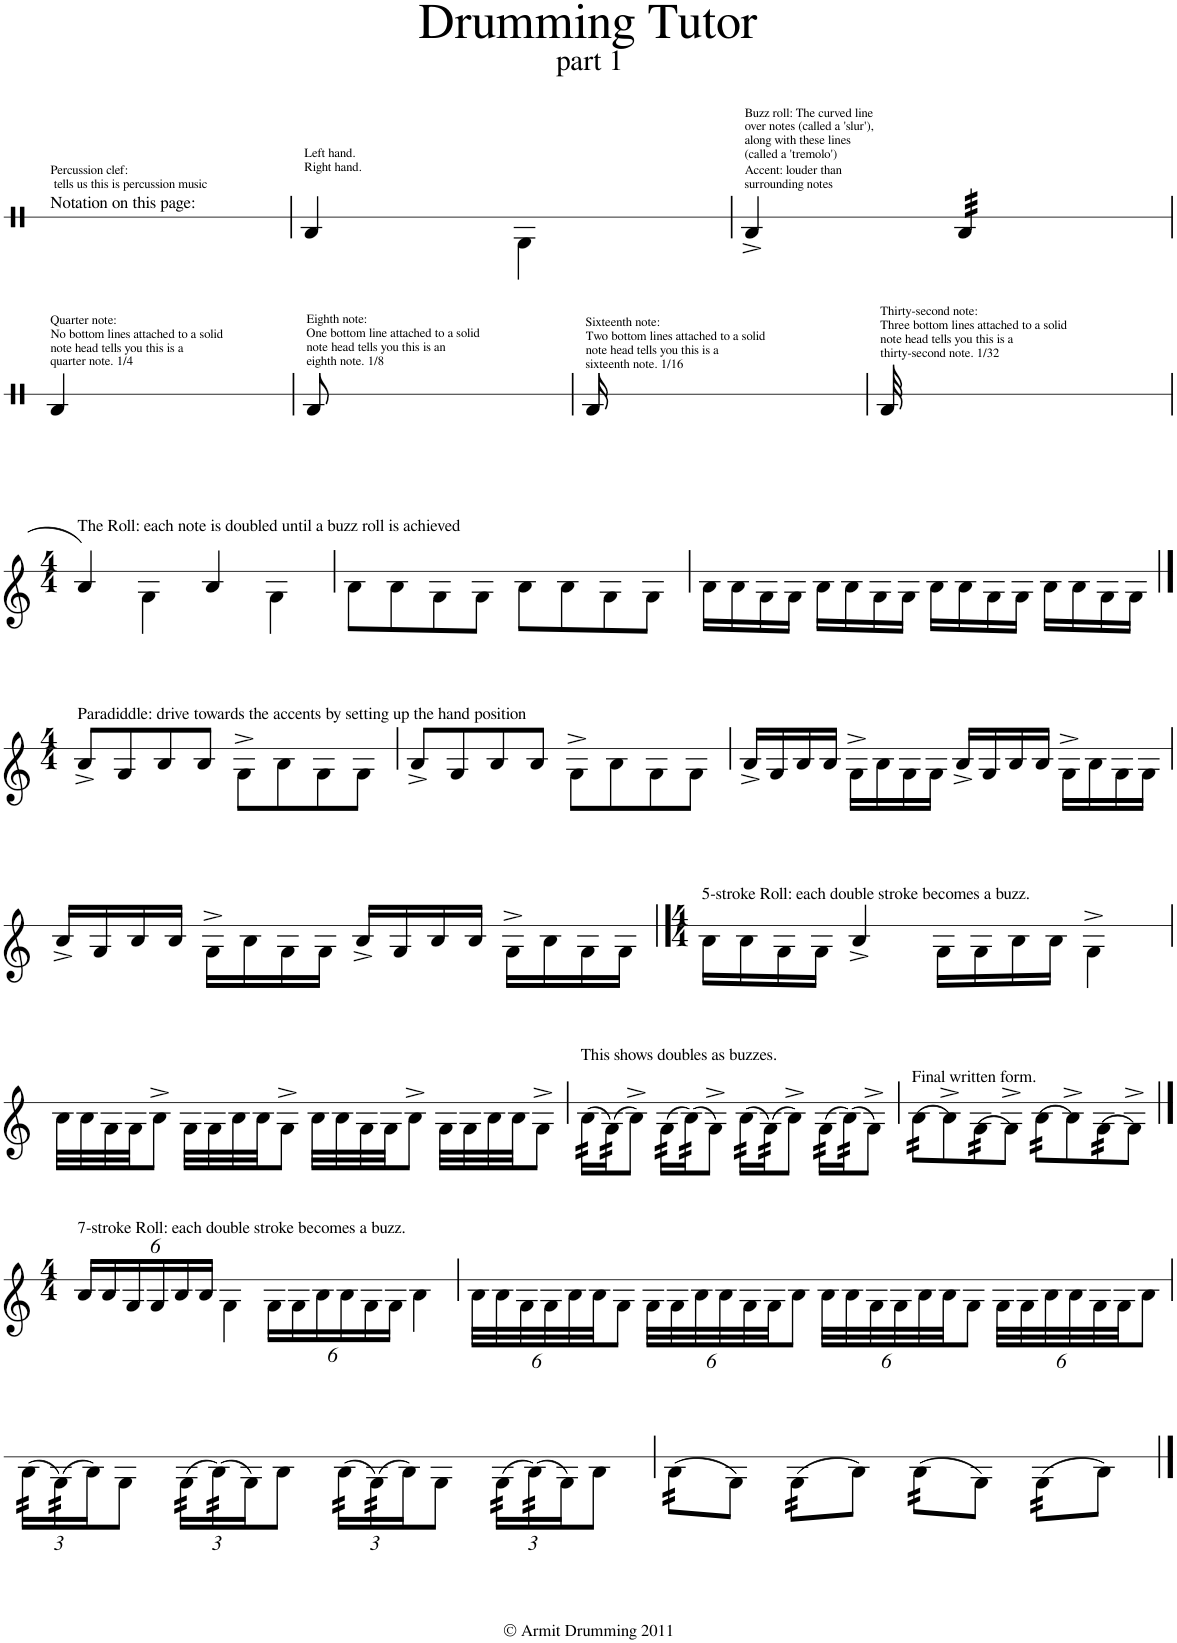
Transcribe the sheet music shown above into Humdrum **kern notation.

**kern
*part1
*staff1
*I"Piano
*I'Pno
*stria1
*clefX
*k[]
*M4/4
=1
!LO:TX:a:t=Notation on this page&colon;
!LO:TX:a:t=Percussion clef&colon;
!LO:TX:a:t=tells us this is percussion music
1ryy
=2
!LO:TX:a:t=Right hand.
!LO:TX:a:t=Left hand.
4cc/
4ryy
4a\
4ryy
=3
!LO:TX:a:t=Accent&colon; louder than
!LO:TX:a:t=surrounding notes
!LO:TX:a:t=Buzz roll&colon; The curved line
!LO:TX:a:t=over notes (called a 'slur'),
!LO:TX:a:t=along with these lines
!LO:TX:a:t=(called a 'tremolo')
4cc^/
4ryy
*tremolo
32cc/LLL
32cc/
32cc/
32cc/
32cc/
32cc/
32cc/
32cc/JJJ
*Xtremolo
4ryy
!!LO:LB:g=z
=4
!LO:TX:a:t=Quarter note&colon;
!LO:TX:a:t=No bottom lines attached to a solid
!LO:TX:a:t=note head tells you this is a
!LO:TX:a:t=quarter note. 1/4
4cc/
4ryy
2ryy
=5
!LO:TX:a:t=Eighth note&colon;
!LO:TX:a:t=One bottom line attached to a solid
!LO:TX:a:t=note head tells you this is an
!LO:TX:a:t=eighth note. 1/8
8cc/
8ryy
4ryy
2ryy
=6
!LO:TX:a:t=Sixteenth note&colon;
!LO:TX:a:t=Two bottom lines attached to a solid
!LO:TX:a:t=note head tells you this is a
!LO:TX:a:t=sixteenth note. 1/16
16cc/
16ryy
8ryy
4ryy
2ryy
=7
!LO:TX:a:t=Thirty-second note&colon;
!LO:TX:a:t=Three bottom lines attached to a solid
!LO:TX:a:t=note head tells you this is a
!LO:TX:a:t=thirty-second note. 1/32
32cc/
32ryy
16ryy
8ryy
4ryy
2ryy
!!LO:LB:g=z
=8
*clefX
*M4/4
!LO:TX:a:t=The Roll&colon; each note is doubled until a buzz roll is achieved
(4cc/
4a\)
4cc/
4a\
=9
8cc\L
8cc\
8a\
8a\J
8cc\L
8cc\
8a\
8a\J
=10
16cc\LL
16cc\
16a\
16a\JJ
16cc\LL
16cc\
16a\
16a\JJ
16cc\LL
16cc\
16a\
16a\JJ
16cc\LL
16cc\
16a\
16a\JJ
!!LO:LB:g=z
==11
*M4/4
!LO:TX:a:t=Paradiddle&colon; drive towards the accents by setting up the hand position
8cc^/L
8a/
8cc/
8cc/J
8a^\L
8cc\
8a\
8a\J
=12
8cc^/L
8a/
8cc/
8cc/J
8a^\L
8cc\
8a\
8a\J
=13
16cc^/LL
16a/
16cc/
16cc/JJ
16a^\LL
16cc\
16a\
16a\JJ
16cc^/LL
16a/
16cc/
16cc/JJ
16a^\LL
16cc\
16a\
16a\JJ
!!LO:LB:g=z
=14
16cc^/LL
16a/
16cc/
16cc/JJ
16a^\LL
16cc\
16a\
16a\JJ
16cc^/LL
16a/
16cc/
16cc/JJ
16a^\LL
16cc\
16a\
16a\JJ
==15
*M4/4
!LO:TX:a:t=5-stroke Roll&colon; each double stroke becomes a buzz.
16cc\LL
16cc\
16a\
16a\JJ
4cc^/
16a\LL
16a\
16cc\
16cc\JJ
4a^\
!!LO:LB:g=z
=16
32cc\LLL
32cc\
32a\
32a\JJ
8cc^\J
32a\LLL
32a\
32cc\
32cc\JJ
8a^\J
32cc\LLL
32cc\
32a\
32a\JJ
8cc^\J
32a\LLL
32a\
32cc\
32cc\JJ
8a^\J
=17
!LO:TX:a:t=This shows doubles as buzzes.
*tremolo
(64cc\LLLL
(64cc\
(64cc\
(64cc\
(64a\)
(64a\)
(64a\)
(64a\)JJJJ
*Xtremolo
8cc^\J)
*tremolo
(64a\LLLL
(64a\
(64a\
(64a\
(64cc\)
(64cc\)
(64cc\)
(64cc\)JJJJ
*Xtremolo
8a^\J)
*tremolo
(64cc\LLLL
(64cc\
(64cc\
(64cc\
(64a\)
(64a\)
(64a\)
(64a\)JJJJ
*Xtremolo
8cc^\J)
*tremolo
(64a\LLLL
(64a\
(64a\
(64a\
(64cc\)
(64cc\)
(64cc\)
(64cc\)JJJJ
*Xtremolo
8a^\J)
=18
!LO:TX:a:t=Final written form.
*tremolo
(32cc\LLL
(32cc\
(32cc\
(32cc\
*Xtremolo
8cc^\)
*tremolo
(32a\
(32a\
(32a\
(32a\
*Xtremolo
8a^\J)
*tremolo
(32cc\LLL
(32cc\
(32cc\
(32cc\
*Xtremolo
8cc^\)
*tremolo
(32a\
(32a\
(32a\
(32a\
*Xtremolo
8a^\J)
!!LO:LB:g=z
==19
*M4/4
*Xbrackettup
!LO:TX:a:t=7-stroke Roll&colon; each double stroke becomes a buzz.
24cc/LL
24cc/
24a/
24a/
24cc/
24cc/JJ
4a\
24a\LL
24a\
24cc\
24cc\
24a\
24a\JJ
4cc\
=20
48cc\LLL
48cc\
48a\
48a\
48cc\
48cc\JJ
8a\J
48a\LLL
48a\
48cc\
48cc\
48a\
48a\JJ
8cc\J
48cc\LLL
48cc\
48a\
48a\
48cc\
48cc\JJ
8a\J
48a\LLL
48a\
48cc\
48cc\
48a\
48a\JJ
8cc\J
!!LO:LB:g=z
=21
*clefX
*tremolo
(96cc\LLLL
(96cc\
(96cc\
(96cc\
(96a\)
(96a\)
(96a\)
(96a\)
*Xtremolo
24cc\J)
8a\J
*tremolo
(96a\LLLL
(96a\
(96a\
(96a\
(96cc\)
(96cc\)
(96cc\)
(96cc\)
*Xtremolo
24a\J)
8cc\J
*tremolo
(96cc\LLLL
(96cc\
(96cc\
(96cc\
(96a\)
(96a\)
(96a\)
(96a\)
*Xtremolo
24cc\J)
8a\J
*tremolo
(96a\LLLL
(96a\
(96a\
(96a\
(96cc\)
(96cc\)
(96cc\)
(96cc\)
*Xtremolo
24a\J)
8cc\J
=22
*tremolo
(32cc\LLL
(32cc\
(32cc\
(32cc\
*Xtremolo
8a\J)
*tremolo
(32a\LLL
(32a\
(32a\
(32a\
*Xtremolo
8cc\J)
*tremolo
(32cc\LLL
(32cc\
(32cc\
(32cc\
*Xtremolo
8a\J)
*tremolo
(32a\LLL
(32a\
(32a\
(32a\
*Xtremolo
8cc\J)
==
*-
